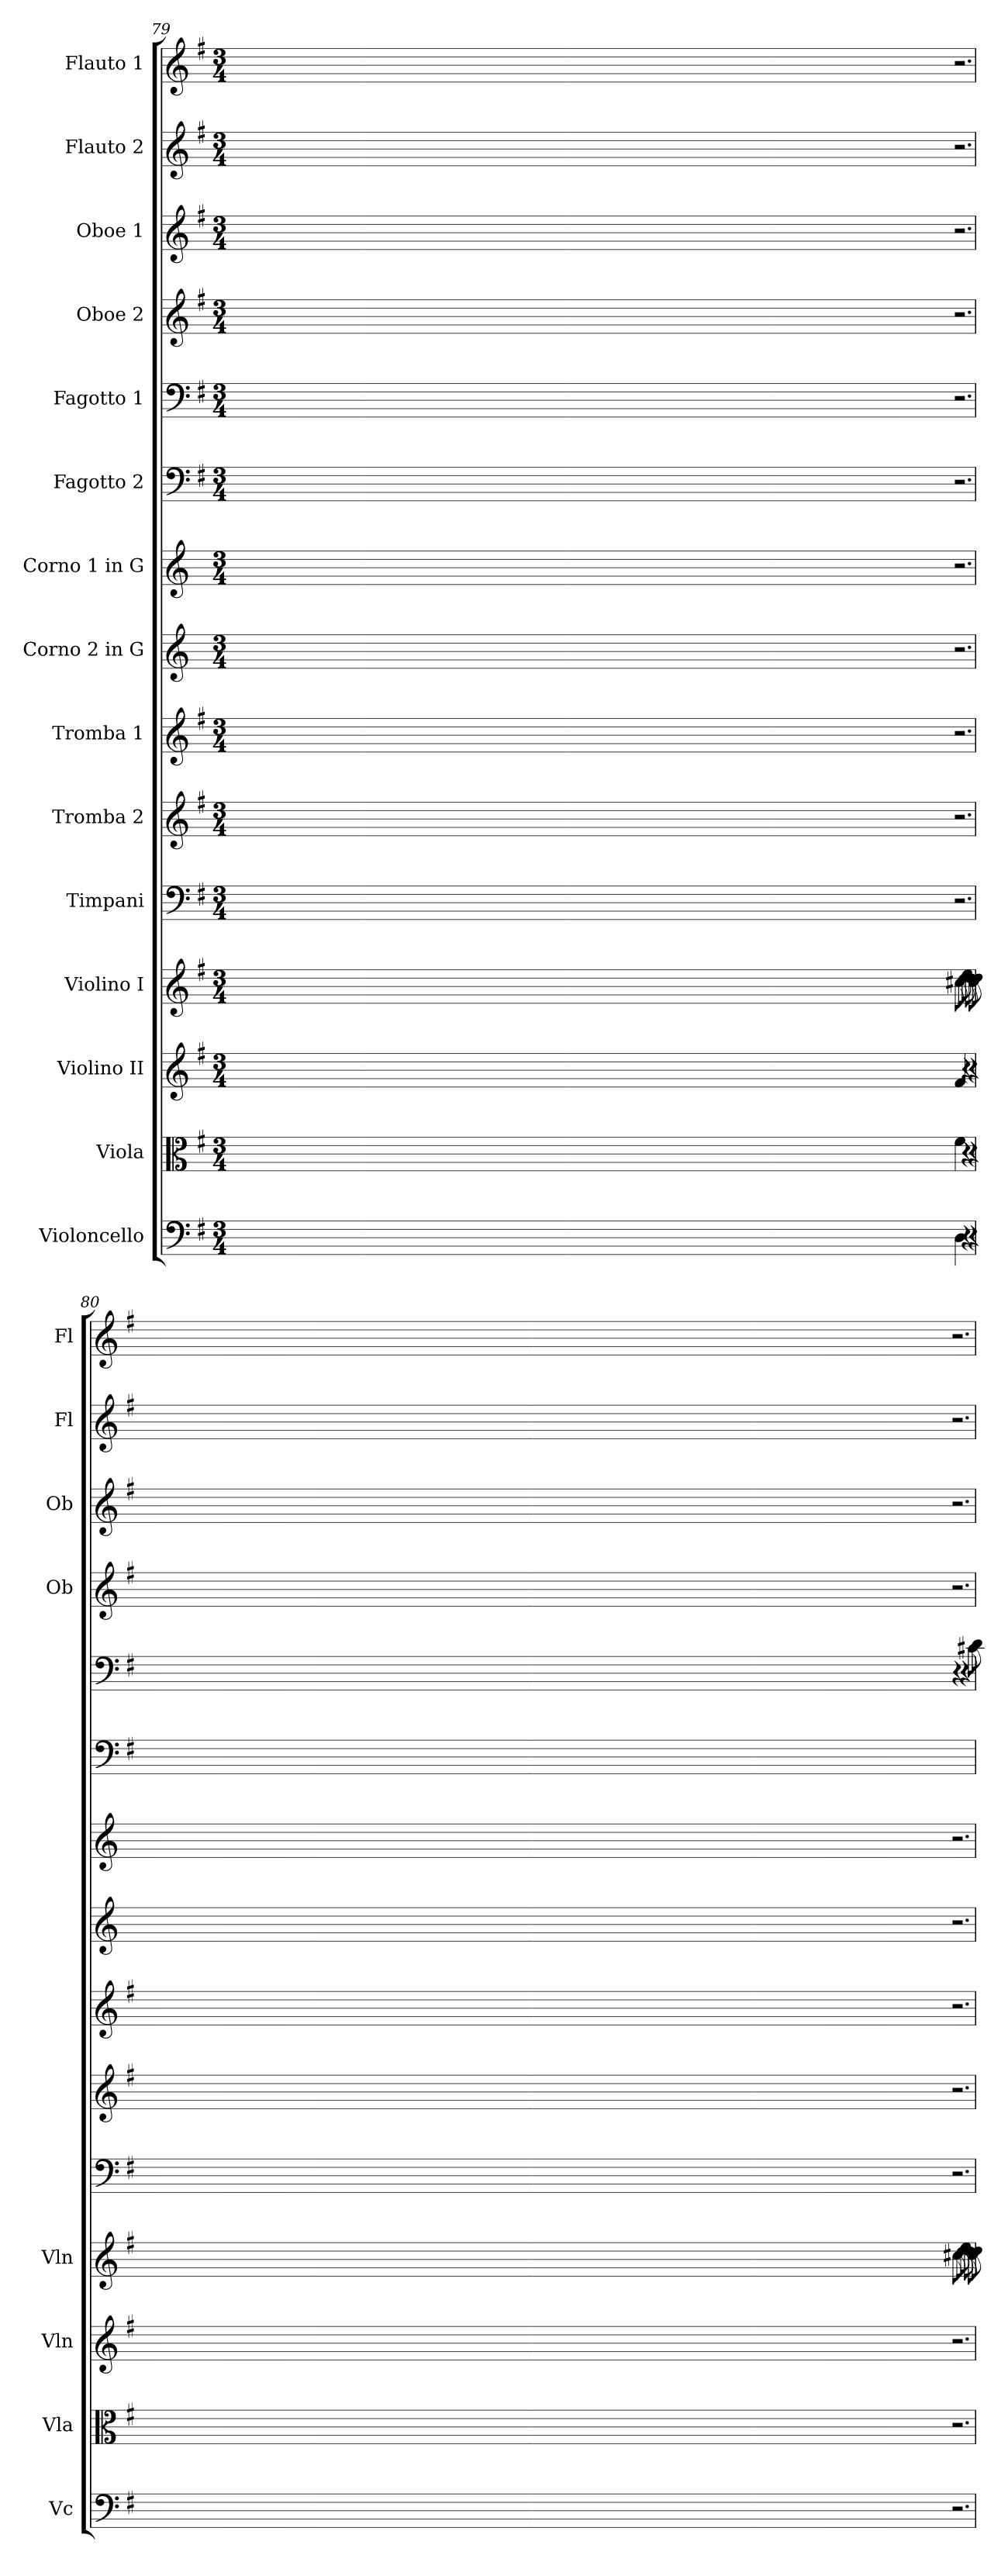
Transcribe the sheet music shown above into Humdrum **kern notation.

**kern	**kern	**kern	**kern	**kern	**kern	**kern	**kern	**kern	**kern	**kern	**kern	**kern	**kern	**kern
*part15	*part14	*part13	*part12	*part11	*part10	*part9	*part8	*part7	*part6	*part5	*part4	*part3	*part2	*part1
*staff15	*staff14	*staff13	*staff12	*staff11	*staff10	*staff9	*staff8	*staff7	*staff6	*staff5	*staff4	*staff3	*staff2	*staff1
*I"Violoncello	*I"Viola	*I"Violino II	*I"Violino I	*I"Timpani	*I"Tromba 2	*I"Tromba 1	*I"Corno 2 in G	*I"Corno 1 in G	*I"Fagotto 2	*I"Fagotto 1	*I"Oboe 2	*I"Oboe 1	*I"Flauto 2	*I"Flauto 1
*I'Vc	*I'Vla	*I'Vln	*I'Vln	*	*	*	*	*	*	*	*I'Ob	*I'Ob	*I'Fl	*I'Fl
*clefF4	*clefC3	*clefG2	*clefG2	*clefF4	*clefG2	*clefG2	*clefG2	*clefG2	*clefF4	*clefF4	*clefG2	*clefG2	*clefG2	*clefG2
*	*	*	*	*	*ITrd1c2	*ITrd1c2	*ITrd-4c-7	*ITrd-4c-7	*	*	*	*	*	*
*k[f#]	*k[f#]	*k[f#]	*k[f#]	*k[f#]	*k[b-]	*k[b-]	*k[f#]	*k[f#]	*k[f#]	*k[f#]	*k[f#]	*k[f#]	*k[f#]	*k[f#]
*G:	*G:	*G:	*G:	*G:	*F:	*F:	*G:	*G:	*G:	*G:	*G:	*G:	*G:	*G:
*M3/4	*M3/4	*M3/4	*M3/4	*M3/4	*M3/4	*M3/4	*M3/4	*M3/4	*M3/4	*M3/4	*M3/4	*M3/4	*M3/4	*M3/4
=79	=79	=79	=79	=79	=79	=79	=79	=79	=79	=79	=79	=79	=79	=79
1ryy	1ryy	1ryy	1ryy	1ryy	1ryy	1ryy	1ryy	1ryy	1ryy	1ryy	1ryy	1ryy	1ryy	1ryy
1ryy	1ryy	1ryy	1ryy	1ryy	1ryy	1ryy	1ryy	1ryy	1ryy	1ryy	1ryy	1ryy	1ryy	1ryy
1ryy	1ryy	1ryy	1ryy	1ryy	1ryy	1ryy	1ryy	1ryy	1ryy	1ryy	1ryy	1ryy	1ryy	1ryy
1ryy	1ryy	1ryy	1ryy	1ryy	1ryy	1ryy	1ryy	1ryy	1ryy	1ryy	1ryy	1ryy	1ryy	1ryy
1ryy	1ryy	1ryy	1ryy	1ryy	1ryy	1ryy	1ryy	1ryy	1ryy	1ryy	1ryy	1ryy	1ryy	1ryy
1ryy	1ryy	1ryy	1ryy	1ryy	1ryy	1ryy	1ryy	1ryy	1ryy	1ryy	1ryy	1ryy	1ryy	1ryy
1ryy	1ryy	1ryy	1ryy	1ryy	1ryy	1ryy	1ryy	1ryy	1ryy	1ryy	1ryy	1ryy	1ryy	1ryy
1ryy	1ryy	1ryy	1ryy	1ryy	1ryy	1ryy	1ryy	1ryy	1ryy	1ryy	1ryy	1ryy	1ryy	1ryy
1ryy	1ryy	1ryy	1ryy	1ryy	1ryy	1ryy	1ryy	1ryy	1ryy	1ryy	1ryy	1ryy	1ryy	1ryy
1ryy	1ryy	1ryy	1ryy	1ryy	1ryy	1ryy	1ryy	1ryy	1ryy	1ryy	1ryy	1ryy	1ryy	1ryy
1ryy	1ryy	1ryy	1ryy	1ryy	1ryy	1ryy	1ryy	1ryy	1ryy	1ryy	1ryy	1ryy	1ryy	1ryy
1ryy	1ryy	1ryy	1ryy	1ryy	1ryy	1ryy	1ryy	1ryy	1ryy	1ryy	1ryy	1ryy	1ryy	1ryy
1ryy	1ryy	1ryy	1ryy	1ryy	1ryy	1ryy	1ryy	1ryy	1ryy	1ryy	1ryy	1ryy	1ryy	1ryy
1ryy	1ryy	1ryy	1ryy	1ryy	1ryy	1ryy	1ryy	1ryy	1ryy	1ryy	1ryy	1ryy	1ryy	1ryy
1ryy	1ryy	1ryy	1ryy	1ryy	1ryy	1ryy	1ryy	1ryy	1ryy	1ryy	1ryy	1ryy	1ryy	1ryy
1ryy	1ryy	1ryy	1ryy	1ryy	1ryy	1ryy	1ryy	1ryy	1ryy	1ryy	1ryy	1ryy	1ryy	1ryy
1ryy	1ryy	1ryy	1ryy	1ryy	1ryy	1ryy	1ryy	1ryy	1ryy	1ryy	1ryy	1ryy	1ryy	1ryy
1ryy	1ryy	1ryy	1ryy	1ryy	1ryy	1ryy	1ryy	1ryy	1ryy	1ryy	1ryy	1ryy	1ryy	1ryy
1ryy	1ryy	1ryy	1ryy	1ryy	1ryy	1ryy	1ryy	1ryy	1ryy	1ryy	1ryy	1ryy	1ryy	1ryy
1ryy	1ryy	1ryy	1ryy	1ryy	1ryy	1ryy	1ryy	1ryy	1ryy	1ryy	1ryy	1ryy	1ryy	1ryy
1ryy	1ryy	1ryy	1ryy	1ryy	1ryy	1ryy	1ryy	1ryy	1ryy	1ryy	1ryy	1ryy	1ryy	1ryy
1ryy	1ryy	1ryy	1ryy	1ryy	1ryy	1ryy	1ryy	1ryy	1ryy	1ryy	1ryy	1ryy	1ryy	1ryy
1ryy	1ryy	1ryy	1ryy	1ryy	1ryy	1ryy	1ryy	1ryy	1ryy	1ryy	1ryy	1ryy	1ryy	1ryy
1ryy	1ryy	1ryy	1ryy	1ryy	1ryy	1ryy	1ryy	1ryy	1ryy	1ryy	1ryy	1ryy	1ryy	1ryy
1ryy	1ryy	1ryy	1ryy	1ryy	1ryy	1ryy	1ryy	1ryy	1ryy	1ryy	1ryy	1ryy	1ryy	1ryy
1ryy	1ryy	1ryy	1ryy	1ryy	1ryy	1ryy	1ryy	1ryy	1ryy	1ryy	1ryy	1ryy	1ryy	1ryy
1ryy	1ryy	1ryy	1ryy	1ryy	1ryy	1ryy	1ryy	1ryy	1ryy	1ryy	1ryy	1ryy	1ryy	1ryy
1ryy	1ryy	1ryy	1ryy	1ryy	1ryy	1ryy	1ryy	1ryy	1ryy	1ryy	1ryy	1ryy	1ryy	1ryy
1ryy	1ryy	1ryy	1ryy	1ryy	1ryy	1ryy	1ryy	1ryy	1ryy	1ryy	1ryy	1ryy	1ryy	1ryy
1ryy	1ryy	1ryy	1ryy	1ryy	1ryy	1ryy	1ryy	1ryy	1ryy	1ryy	1ryy	1ryy	1ryy	1ryy
1ryy	1ryy	1ryy	1ryy	1ryy	1ryy	1ryy	1ryy	1ryy	1ryy	1ryy	1ryy	1ryy	1ryy	1ryy
1ryy	1ryy	1ryy	1ryy	1ryy	1ryy	1ryy	1ryy	1ryy	1ryy	1ryy	1ryy	1ryy	1ryy	1ryy
1ryy	1ryy	1ryy	1ryy	1ryy	1ryy	1ryy	1ryy	1ryy	1ryy	1ryy	1ryy	1ryy	1ryy	1ryy
1ryy	1ryy	1ryy	1ryy	1ryy	1ryy	1ryy	1ryy	1ryy	1ryy	1ryy	1ryy	1ryy	1ryy	1ryy
1ryy	1ryy	1ryy	1ryy	1ryy	1ryy	1ryy	1ryy	1ryy	1ryy	1ryy	1ryy	1ryy	1ryy	1ryy
1ryy	1ryy	1ryy	1ryy	1ryy	1ryy	1ryy	1ryy	1ryy	1ryy	1ryy	1ryy	1ryy	1ryy	1ryy
1ryy	1ryy	1ryy	1ryy	1ryy	1ryy	1ryy	1ryy	1ryy	1ryy	1ryy	1ryy	1ryy	1ryy	1ryy
1ryy	1ryy	1ryy	1ryy	1ryy	1ryy	1ryy	1ryy	1ryy	1ryy	1ryy	1ryy	1ryy	1ryy	1ryy
1ryy	1ryy	1ryy	1ryy	1ryy	1ryy	1ryy	1ryy	1ryy	1ryy	1ryy	1ryy	1ryy	1ryy	1ryy
1ryy	1ryy	1ryy	1ryy	1ryy	1ryy	1ryy	1ryy	1ryy	1ryy	1ryy	1ryy	1ryy	1ryy	1ryy
1ryy	1ryy	1ryy	1ryy	1ryy	1ryy	1ryy	1ryy	1ryy	1ryy	1ryy	1ryy	1ryy	1ryy	1ryy
1ryy	1ryy	1ryy	1ryy	1ryy	1ryy	1ryy	1ryy	1ryy	1ryy	1ryy	1ryy	1ryy	1ryy	1ryy
1ryy	1ryy	1ryy	1ryy	1ryy	1ryy	1ryy	1ryy	1ryy	1ryy	1ryy	1ryy	1ryy	1ryy	1ryy
1ryy	1ryy	1ryy	1ryy	1ryy	1ryy	1ryy	1ryy	1ryy	1ryy	1ryy	1ryy	1ryy	1ryy	1ryy
1ryy	1ryy	1ryy	1ryy	1ryy	1ryy	1ryy	1ryy	1ryy	1ryy	1ryy	1ryy	1ryy	1ryy	1ryy
1ryy	1ryy	1ryy	1ryy	1ryy	1ryy	1ryy	1ryy	1ryy	1ryy	1ryy	1ryy	1ryy	1ryy	1ryy
1ryy	1ryy	1ryy	1ryy	1ryy	1ryy	1ryy	1ryy	1ryy	1ryy	1ryy	1ryy	1ryy	1ryy	1ryy
1ryy	1ryy	1ryy	1ryy	1ryy	1ryy	1ryy	1ryy	1ryy	1ryy	1ryy	1ryy	1ryy	1ryy	1ryy
1ryy	1ryy	1ryy	1ryy	1ryy	1ryy	1ryy	1ryy	1ryy	1ryy	1ryy	1ryy	1ryy	1ryy	1ryy
1ryy	1ryy	1ryy	1ryy	1ryy	1ryy	1ryy	1ryy	1ryy	1ryy	1ryy	1ryy	1ryy	1ryy	1ryy
1ryy	1ryy	1ryy	1ryy	1ryy	1ryy	1ryy	1ryy	1ryy	1ryy	1ryy	1ryy	1ryy	1ryy	1ryy
1ryy	1ryy	1ryy	1ryy	1ryy	1ryy	1ryy	1ryy	1ryy	1ryy	1ryy	1ryy	1ryy	1ryy	1ryy
1ryy	1ryy	1ryy	1ryy	1ryy	1ryy	1ryy	1ryy	1ryy	1ryy	1ryy	1ryy	1ryy	1ryy	1ryy
1ryy	1ryy	1ryy	1ryy	1ryy	1ryy	1ryy	1ryy	1ryy	1ryy	1ryy	1ryy	1ryy	1ryy	1ryy
1ryy	1ryy	1ryy	1ryy	1ryy	1ryy	1ryy	1ryy	1ryy	1ryy	1ryy	1ryy	1ryy	1ryy	1ryy
1ryy	1ryy	1ryy	1ryy	1ryy	1ryy	1ryy	1ryy	1ryy	1ryy	1ryy	1ryy	1ryy	1ryy	1ryy
1ryy	1ryy	1ryy	1ryy	1ryy	1ryy	1ryy	1ryy	1ryy	1ryy	1ryy	1ryy	1ryy	1ryy	1ryy
1ryy	1ryy	1ryy	1ryy	1ryy	1ryy	1ryy	1ryy	1ryy	1ryy	1ryy	1ryy	1ryy	1ryy	1ryy
1ryy	1ryy	1ryy	1ryy	1ryy	1ryy	1ryy	1ryy	1ryy	1ryy	1ryy	1ryy	1ryy	1ryy	1ryy
4D	4f#	4f#	8cc#X	2.r	2.r	2.r	2.r	2.r	2.r	2.r	2.r	2.r	2.r	2.r
.	.	.	8dd	.	.	.	.	.	.	.	.	.	.	.
4r	4r	4r	8ee	.	.	.	.	.	.	.	.	.	.	.
.	.	.	8dd	.	.	.	.	.	.	.	.	.	.	.
4r	4r	4r	8cc#	.	.	.	.	.	.	.	.	.	.	.
.	.	.	8dd	.	.	.	.	.	.	.	.	.	.	.
=80	=80	=80	=80	=80	=80	=80	=80	=80	=80	=80	=80	=80	=80	=80
1ryy	1ryy	1ryy	1ryy	1ryy	1ryy	1ryy	1ryy	1ryy	1ryy	1ryy	1ryy	1ryy	1ryy	1ryy
1ryy	1ryy	1ryy	1ryy	1ryy	1ryy	1ryy	1ryy	1ryy	1ryy	1ryy	1ryy	1ryy	1ryy	1ryy
1ryy	1ryy	1ryy	1ryy	1ryy	1ryy	1ryy	1ryy	1ryy	1ryy	1ryy	1ryy	1ryy	1ryy	1ryy
1ryy	1ryy	1ryy	1ryy	1ryy	1ryy	1ryy	1ryy	1ryy	1ryy	1ryy	1ryy	1ryy	1ryy	1ryy
1ryy	1ryy	1ryy	1ryy	1ryy	1ryy	1ryy	1ryy	1ryy	1ryy	1ryy	1ryy	1ryy	1ryy	1ryy
1ryy	1ryy	1ryy	1ryy	1ryy	1ryy	1ryy	1ryy	1ryy	1ryy	1ryy	1ryy	1ryy	1ryy	1ryy
1ryy	1ryy	1ryy	1ryy	1ryy	1ryy	1ryy	1ryy	1ryy	1ryy	1ryy	1ryy	1ryy	1ryy	1ryy
1ryy	1ryy	1ryy	1ryy	1ryy	1ryy	1ryy	1ryy	1ryy	1ryy	1ryy	1ryy	1ryy	1ryy	1ryy
1ryy	1ryy	1ryy	1ryy	1ryy	1ryy	1ryy	1ryy	1ryy	1ryy	1ryy	1ryy	1ryy	1ryy	1ryy
1ryy	1ryy	1ryy	1ryy	1ryy	1ryy	1ryy	1ryy	1ryy	1ryy	1ryy	1ryy	1ryy	1ryy	1ryy
1ryy	1ryy	1ryy	1ryy	1ryy	1ryy	1ryy	1ryy	1ryy	1ryy	1ryy	1ryy	1ryy	1ryy	1ryy
1ryy	1ryy	1ryy	1ryy	1ryy	1ryy	1ryy	1ryy	1ryy	1ryy	1ryy	1ryy	1ryy	1ryy	1ryy
1ryy	1ryy	1ryy	1ryy	1ryy	1ryy	1ryy	1ryy	1ryy	1ryy	1ryy	1ryy	1ryy	1ryy	1ryy
1ryy	1ryy	1ryy	1ryy	1ryy	1ryy	1ryy	1ryy	1ryy	1ryy	1ryy	1ryy	1ryy	1ryy	1ryy
1ryy	1ryy	1ryy	1ryy	1ryy	1ryy	1ryy	1ryy	1ryy	1ryy	1ryy	1ryy	1ryy	1ryy	1ryy
1ryy	1ryy	1ryy	1ryy	1ryy	1ryy	1ryy	1ryy	1ryy	1ryy	1ryy	1ryy	1ryy	1ryy	1ryy
1ryy	1ryy	1ryy	1ryy	1ryy	1ryy	1ryy	1ryy	1ryy	1ryy	1ryy	1ryy	1ryy	1ryy	1ryy
1ryy	1ryy	1ryy	1ryy	1ryy	1ryy	1ryy	1ryy	1ryy	1ryy	1ryy	1ryy	1ryy	1ryy	1ryy
1ryy	1ryy	1ryy	1ryy	1ryy	1ryy	1ryy	1ryy	1ryy	1ryy	1ryy	1ryy	1ryy	1ryy	1ryy
1ryy	1ryy	1ryy	1ryy	1ryy	1ryy	1ryy	1ryy	1ryy	1ryy	1ryy	1ryy	1ryy	1ryy	1ryy
1ryy	1ryy	1ryy	1ryy	1ryy	1ryy	1ryy	1ryy	1ryy	1ryy	1ryy	1ryy	1ryy	1ryy	1ryy
1ryy	1ryy	1ryy	1ryy	1ryy	1ryy	1ryy	1ryy	1ryy	1ryy	1ryy	1ryy	1ryy	1ryy	1ryy
1ryy	1ryy	1ryy	1ryy	1ryy	1ryy	1ryy	1ryy	1ryy	1ryy	1ryy	1ryy	1ryy	1ryy	1ryy
1ryy	1ryy	1ryy	1ryy	1ryy	1ryy	1ryy	1ryy	1ryy	1ryy	1ryy	1ryy	1ryy	1ryy	1ryy
1ryy	1ryy	1ryy	1ryy	1ryy	1ryy	1ryy	1ryy	1ryy	1ryy	1ryy	1ryy	1ryy	1ryy	1ryy
1ryy	1ryy	1ryy	1ryy	1ryy	1ryy	1ryy	1ryy	1ryy	1ryy	1ryy	1ryy	1ryy	1ryy	1ryy
1ryy	1ryy	1ryy	1ryy	1ryy	1ryy	1ryy	1ryy	1ryy	1ryy	1ryy	1ryy	1ryy	1ryy	1ryy
1ryy	1ryy	1ryy	1ryy	1ryy	1ryy	1ryy	1ryy	1ryy	1ryy	1ryy	1ryy	1ryy	1ryy	1ryy
1ryy	1ryy	1ryy	1ryy	1ryy	1ryy	1ryy	1ryy	1ryy	1ryy	1ryy	1ryy	1ryy	1ryy	1ryy
1ryy	1ryy	1ryy	1ryy	1ryy	1ryy	1ryy	1ryy	1ryy	1ryy	1ryy	1ryy	1ryy	1ryy	1ryy
1ryy	1ryy	1ryy	1ryy	1ryy	1ryy	1ryy	1ryy	1ryy	1ryy	1ryy	1ryy	1ryy	1ryy	1ryy
1ryy	1ryy	1ryy	1ryy	1ryy	1ryy	1ryy	1ryy	1ryy	1ryy	1ryy	1ryy	1ryy	1ryy	1ryy
1ryy	1ryy	1ryy	1ryy	1ryy	1ryy	1ryy	1ryy	1ryy	1ryy	1ryy	1ryy	1ryy	1ryy	1ryy
1ryy	1ryy	1ryy	1ryy	1ryy	1ryy	1ryy	1ryy	1ryy	1ryy	1ryy	1ryy	1ryy	1ryy	1ryy
1ryy	1ryy	1ryy	1ryy	1ryy	1ryy	1ryy	1ryy	1ryy	1ryy	1ryy	1ryy	1ryy	1ryy	1ryy
1ryy	1ryy	1ryy	1ryy	1ryy	1ryy	1ryy	1ryy	1ryy	1ryy	1ryy	1ryy	1ryy	1ryy	1ryy
1ryy	1ryy	1ryy	1ryy	1ryy	1ryy	1ryy	1ryy	1ryy	1ryy	1ryy	1ryy	1ryy	1ryy	1ryy
1ryy	1ryy	1ryy	1ryy	1ryy	1ryy	1ryy	1ryy	1ryy	1ryy	1ryy	1ryy	1ryy	1ryy	1ryy
1ryy	1ryy	1ryy	1ryy	1ryy	1ryy	1ryy	1ryy	1ryy	1ryy	1ryy	1ryy	1ryy	1ryy	1ryy
1ryy	1ryy	1ryy	1ryy	1ryy	1ryy	1ryy	1ryy	1ryy	1ryy	1ryy	1ryy	1ryy	1ryy	1ryy
1ryy	1ryy	1ryy	1ryy	1ryy	1ryy	1ryy	1ryy	1ryy	1ryy	1ryy	1ryy	1ryy	1ryy	1ryy
1ryy	1ryy	1ryy	1ryy	1ryy	1ryy	1ryy	1ryy	1ryy	1ryy	1ryy	1ryy	1ryy	1ryy	1ryy
1ryy	1ryy	1ryy	1ryy	1ryy	1ryy	1ryy	1ryy	1ryy	1ryy	1ryy	1ryy	1ryy	1ryy	1ryy
1ryy	1ryy	1ryy	1ryy	1ryy	1ryy	1ryy	1ryy	1ryy	1ryy	1ryy	1ryy	1ryy	1ryy	1ryy
1ryy	1ryy	1ryy	1ryy	1ryy	1ryy	1ryy	1ryy	1ryy	1ryy	1ryy	1ryy	1ryy	1ryy	1ryy
1ryy	1ryy	1ryy	1ryy	1ryy	1ryy	1ryy	1ryy	1ryy	1ryy	1ryy	1ryy	1ryy	1ryy	1ryy
1ryy	1ryy	1ryy	1ryy	1ryy	1ryy	1ryy	1ryy	1ryy	1ryy	1ryy	1ryy	1ryy	1ryy	1ryy
1ryy	1ryy	1ryy	1ryy	1ryy	1ryy	1ryy	1ryy	1ryy	1ryy	1ryy	1ryy	1ryy	1ryy	1ryy
1ryy	1ryy	1ryy	1ryy	1ryy	1ryy	1ryy	1ryy	1ryy	1ryy	1ryy	1ryy	1ryy	1ryy	1ryy
1ryy	1ryy	1ryy	1ryy	1ryy	1ryy	1ryy	1ryy	1ryy	1ryy	1ryy	1ryy	1ryy	1ryy	1ryy
1ryy	1ryy	1ryy	1ryy	1ryy	1ryy	1ryy	1ryy	1ryy	1ryy	1ryy	1ryy	1ryy	1ryy	1ryy
1ryy	1ryy	1ryy	1ryy	1ryy	1ryy	1ryy	1ryy	1ryy	1ryy	1ryy	1ryy	1ryy	1ryy	1ryy
1ryy	1ryy	1ryy	1ryy	1ryy	1ryy	1ryy	1ryy	1ryy	1ryy	1ryy	1ryy	1ryy	1ryy	1ryy
1ryy	1ryy	1ryy	1ryy	1ryy	1ryy	1ryy	1ryy	1ryy	1ryy	1ryy	1ryy	1ryy	1ryy	1ryy
1ryy	1ryy	1ryy	1ryy	1ryy	1ryy	1ryy	1ryy	1ryy	1ryy	1ryy	1ryy	1ryy	1ryy	1ryy
1ryy	1ryy	1ryy	1ryy	1ryy	1ryy	1ryy	1ryy	1ryy	1ryy	1ryy	1ryy	1ryy	1ryy	1ryy
1ryy	1ryy	1ryy	1ryy	1ryy	1ryy	1ryy	1ryy	1ryy	1ryy	1ryy	1ryy	1ryy	1ryy	1ryy
1ryy	1ryy	1ryy	1ryy	1ryy	1ryy	1ryy	1ryy	1ryy	1ryy	1ryy	1ryy	1ryy	1ryy	1ryy
1ryy	1ryy	1ryy	1ryy	1ryy	1ryy	1ryy	1ryy	1ryy	1ryy	1ryy	1ryy	1ryy	1ryy	1ryy
2.ryy	2.ryy	2.ryy	2.ryy	2.ryy	2.ryy	2.ryy	2.ryy	2.ryy	2.ryy	2.ryy	2.ryy	2.ryy	2.ryy	2.ryy
2.r	2.r	2.r	8cc#X	2.r	2.r	2.r	2.r	2.r	2.ryy	4r	2.r	2.r	2.r	2.r
.	.	.	8dd	.	.	.	.	.	.	.	.	.	.	.
.	.	.	8ee	.	.	.	.	.	.	4r	.	.	.	.
.	.	.	8dd	.	.	.	.	.	.	.	.	.	.	.
.	.	.	8cc#	.	.	.	.	.	.	8c#X	.	.	.	.
.	.	.	8dd	.	.	.	.	.	.	8d	.	.	.	.
=	=	=	=	=	=	=	=	=	=	=	=	=	=	=
*-	*-	*-	*-	*-	*-	*-	*-	*-	*-	*-	*-	*-	*-	*-
